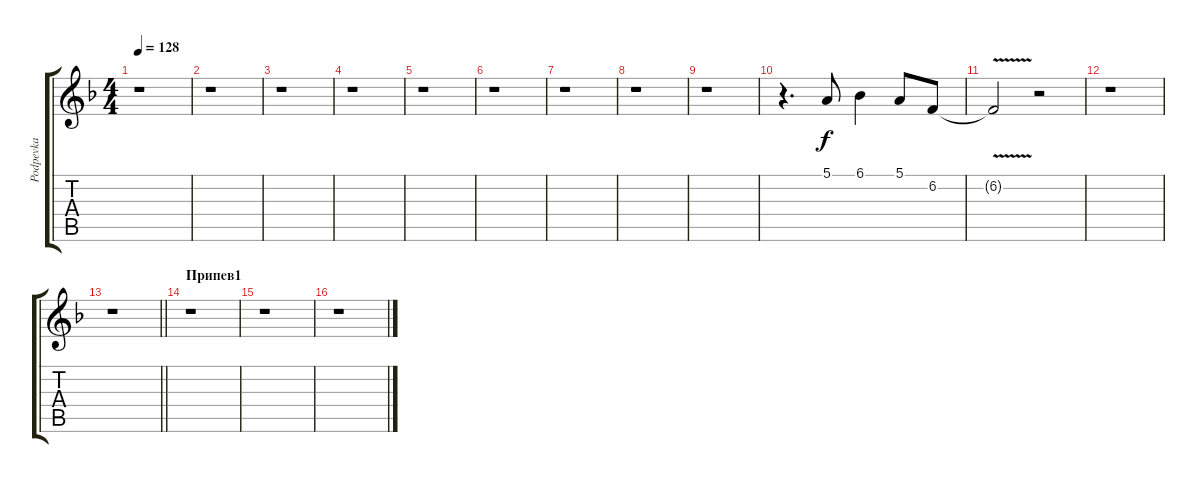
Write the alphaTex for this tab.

\track ("Podpevka" "Podpevka") {instrument flute}
\staff {score tabs}
\tuning (E4 B3 G3 D3 A2 E2) {hide}
\ts (4 4)
\tempo 128
\clef g2
\ks dminor
r.1{dy f} |
r.1 |
r.1 |
r.1 |
r.1 |
r.1 |
r.1 |
r.1 |
r.1 |
r.4{d} 5.1.8 6.1.4 5.1.8 6.2.8 |
6.2{v t}.2 r.2 |
r.1 |
\barLineRight lightlight
r.1 |
\section ("" "Припев1")
r.1 |
r.1 |
r.1
